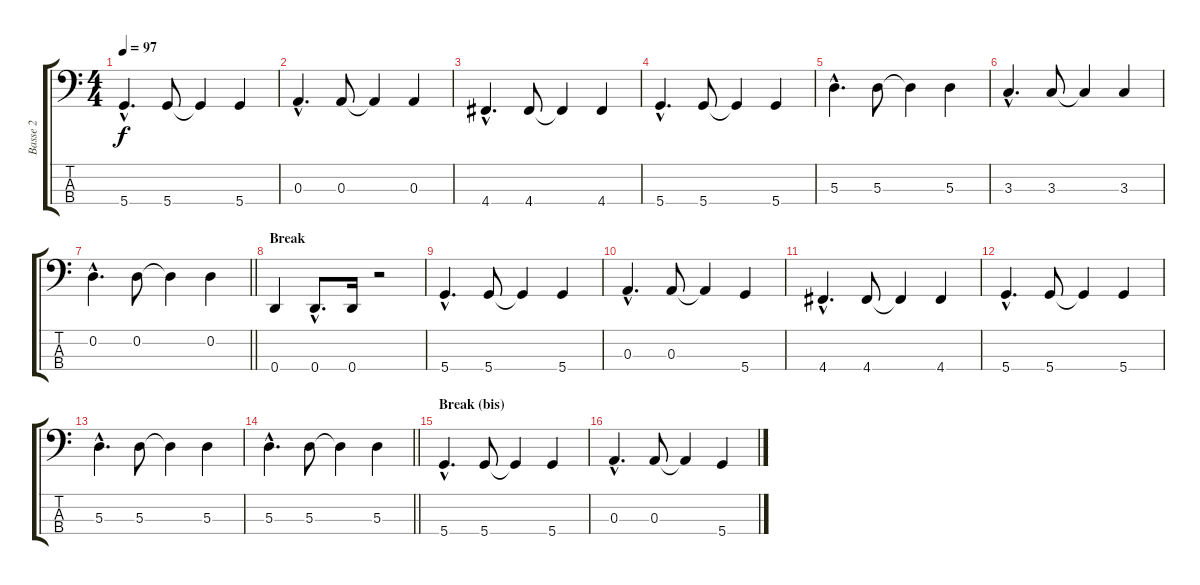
\track ("Basse 2" "Basse 2") {instrument fretlessbass}
\staff {score tabs}
\tuning (G2 D2 A1 D1) {hide}
\ts (4 4)
\tempo 97
\clef f4
\ks c
5.4{hac}.4{d dy f} 5.4.8 5.4{t}.4 5.4.4 |
0.3{hac}.4{d} 0.3.8 0.3{t}.4 0.3.4 |
4.4{hac}.4{d} 4.4.8 4.4{t}.4 4.4.4 |
5.4{hac}.4{d} 5.4.8 5.4{t}.4 5.4.4 |
5.3{hac}.4{d} 5.3.8 5.3{t}.4 5.3.4 |
3.3{hac}.4{d} 3.3.8 3.3{t}.4 3.3.4 |
\barLineRight lightlight
0.2{hac}.4{d} 0.2.8 0.2{t}.4 0.2.4 |
\section ("" "Break")
0.4.4 0.4{hac}.8{d} 0.4.16 r.2 |
5.4{hac}.4{d} 5.4.8 5.4{t}.4 5.4.4 |
0.3{hac}.4{d} 0.3.8 0.3{t}.4 5.4.4 |
4.4{hac}.4{d} 4.4.8 4.4{t}.4 4.4.4 |
5.4{hac}.4{d} 5.4.8 5.4{t}.4 5.4.4 |
5.3{hac}.4{d} 5.3.8 5.3{t}.4 5.3.4 |
\barLineRight lightlight
5.3{hac}.4{d} 5.3.8 5.3{t}.4 5.3.4 |
\section ("" "Break (bis)")
5.4{hac}.4{d} 5.4.8 5.4{t}.4 5.4.4 |
0.3{hac}.4{d} 0.3.8 0.3{t}.4 5.4.4
